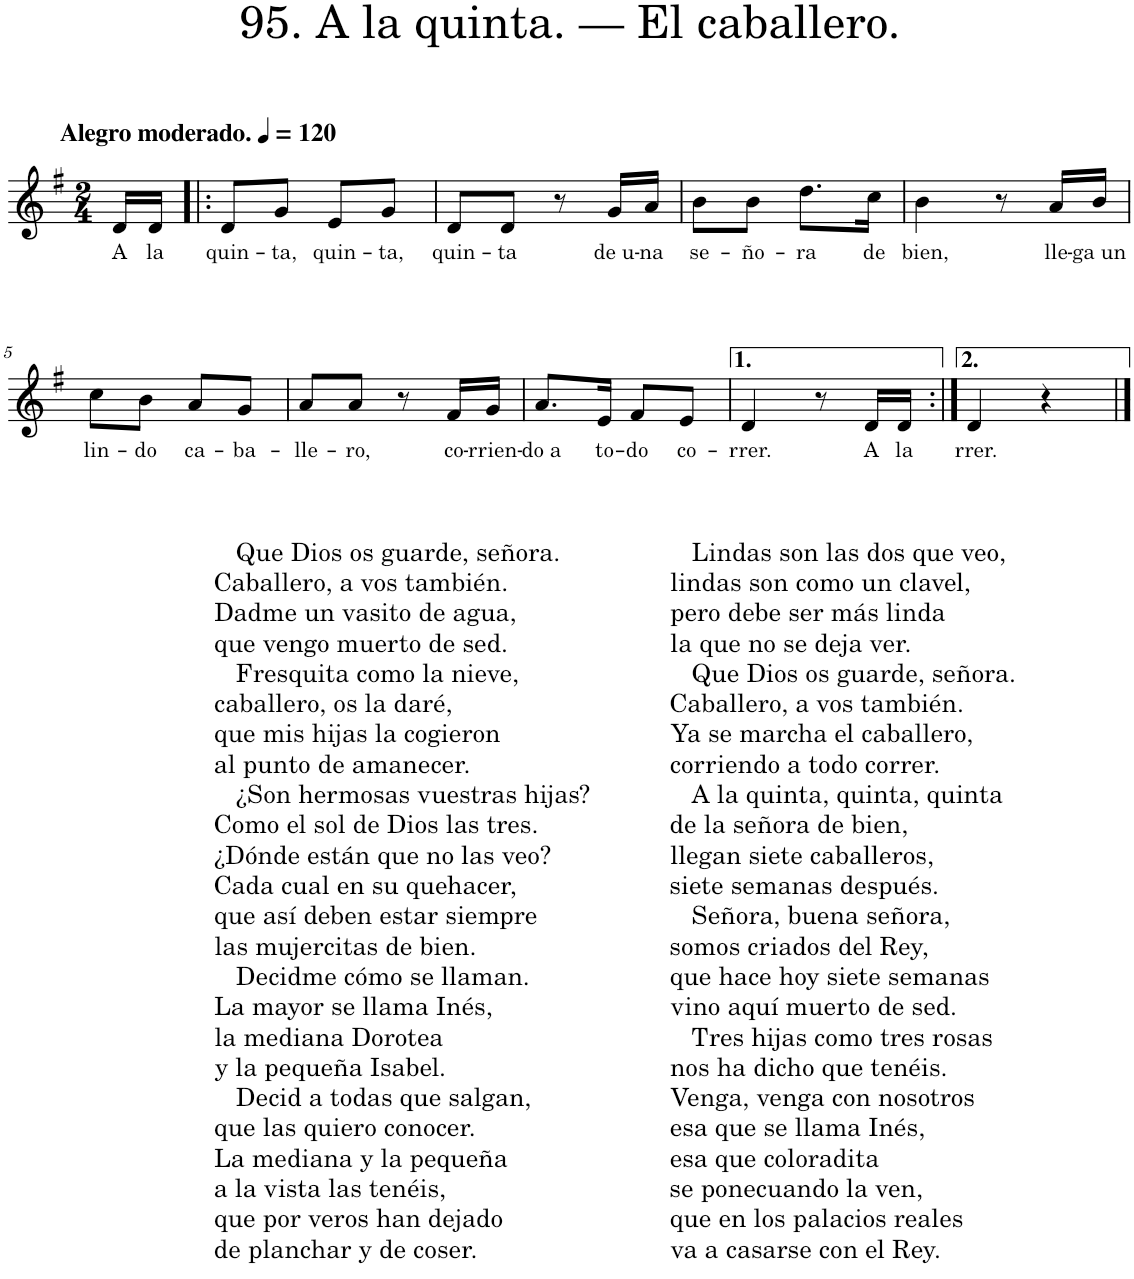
**kern	**text
*part1	*part1
*staff1	*staff1
*I"Piano	*
*I'Pno.	*
*clefG2	*
*k[f#]	*
*M2/4	*
*MM120	*
=	=
!LO:TX:a:B:t=Alegro moderado.	!
!	!LO:LY:b
16d/LL	A
!	!LO:LY:b
16d/JJ	la
=1!|:	=1!|:
!	!LO:LY:b
8d/L	quin-
!	!LO:LY:b
8g/J	-ta,
!	!LO:LY:b
8e/L	quin-
!	!LO:LY:b
8g/J	-ta,
=2	=2
!	!LO:LY:b
8d/L	quin-
!	!LO:LY:b
8d/J	-ta
8r	.
!	!LO:LY:b
16g/LL	de u-
!	!LO:LY:b
16a/JJ	-na
=3	=3
!	!LO:LY:b
8b\L	se-
!	!LO:LY:b
8b\J	-ño-
!	!LO:LY:b
8.dd\L	-ra
!	!LO:LY:b
16cc\Jk	de
=4	=4
!	!LO:LY:b
4b\	bien,
8r	.
!	!LO:LY:b
16a/LL	lle-
!	!LO:LY:b
16b/JJ	-ga un
!!LO:LB:g=z
=5	=5
!LO:TX:b:t=Que Dios os guarde, señora.	!
!LO:TX:b:t=Caballero, a vos también.	!
!LO:TX:b:t=Dadme un vasito de agua,	!
!LO:TX:b:t=que vengo muerto de sed.	!
!LO:TX:b:t=Fresquita como la nieve,	!
!LO:TX:b:t=caballero, os la daré,	!
!LO:TX:b:t=que mis hijas la cogieron	!
!LO:TX:b:t=al punto de amanecer.	!
!LO:TX:b:t=¿Son hermosas vuestras hijas?	!
!LO:TX:b:t=Como el sol de Dios las tres.	!
!LO:TX:b:t=¿Dónde están que no las veo?	!
!LO:TX:b:t=Cada cual en su quehacer,	!
!LO:TX:b:t=que así deben estar siempre	!
!LO:TX:b:t=las mujercitas de bien.	!
!LO:TX:b:t=Decidme cómo se llaman.	!
!LO:TX:b:t=La mayor se llama Inés,	!
!LO:TX:b:t=la mediana Dorotea	!
!LO:TX:b:t=y la pequeña Isabel.	!
!LO:TX:b:t=Decid a todas que salgan,	!
!LO:TX:b:t=que las quiero conocer.	!
!LO:TX:b:t=La mediana y la pequeña	!
!LO:TX:b:t=a la vista las tenéis,	!
!LO:TX:b:t=que por veros han dejado	!
!LO:TX:b:t=de planchar y de coser.	!
!	!LO:LY:b
8cc\L	lin-
!LO:TX:b:t=Lindas son las dos que veo,	!
!LO:TX:b:t=lindas son como un clavel,	!
!LO:TX:b:t=pero debe ser más linda	!
!LO:TX:b:t=la que no se deja ver.	!
!LO:TX:b:t=Que Dios os guarde, señora.	!
!LO:TX:b:t=Caballero, a vos también.	!
!LO:TX:b:t=Ya se marcha el caballero,	!
!LO:TX:b:t=corriendo a todo correr.	!
!LO:TX:b:t=A la quinta, quinta, quinta	!
!LO:TX:b:t=de la señora de bien,	!
!LO:TX:b:t=llegan siete caballeros,	!
!LO:TX:b:t=siete semanas después.	!
!LO:TX:b:t=Señora, buena señora,	!
!LO:TX:b:t=somos criados del Rey,	!
!LO:TX:b:t=que hace hoy siete semanas	!
!LO:TX:b:t=vino aquí muerto de sed.	!
!LO:TX:b:t=Tres hijas como tres rosas	!
!LO:TX:b:t=nos ha dicho que tenéis.	!
!LO:TX:b:t=Venga, venga con nosotros	!
!LO:TX:b:t=esa que se llama Inés,	!
!LO:TX:b:t=esa que coloradita	!
!LO:TX:b:t=se ponecuando la ven,	!
!LO:TX:b:t=que en los palacios reales	!
!LO:TX:b:t=va a casarse con el Rey.	!
!	!LO:LY:b
8b\J	-do
!	!LO:LY:b
8a/L	ca-
!	!LO:LY:b
8g/J	-ba-
=6	=6
!	!LO:LY:b
8a/L	-lle-
!	!LO:LY:b
8a/J	-ro,
8r	.
!	!LO:LY:b
16f#/LL	co-
!	!LO:LY:b
16g/JJ	-rrien-
=7	=7
!	!LO:LY:b
8.a/L	-do a
!	!LO:LY:b
16e/Jk	to-
!	!LO:LY:b
8f#/L	-do
!	!LO:LY:b
8e/J	co-
=8	=8
!	!LO:LY:b
4d/	-rrer.
8r	.
!	!LO:LY:b
16d/LL	A
!	!LO:LY:b
16d/JJ	la
=9:|!	=9:|!
!	!LO:LY:b
4d/	rrer.
4r	.
==	==
*-	*-
